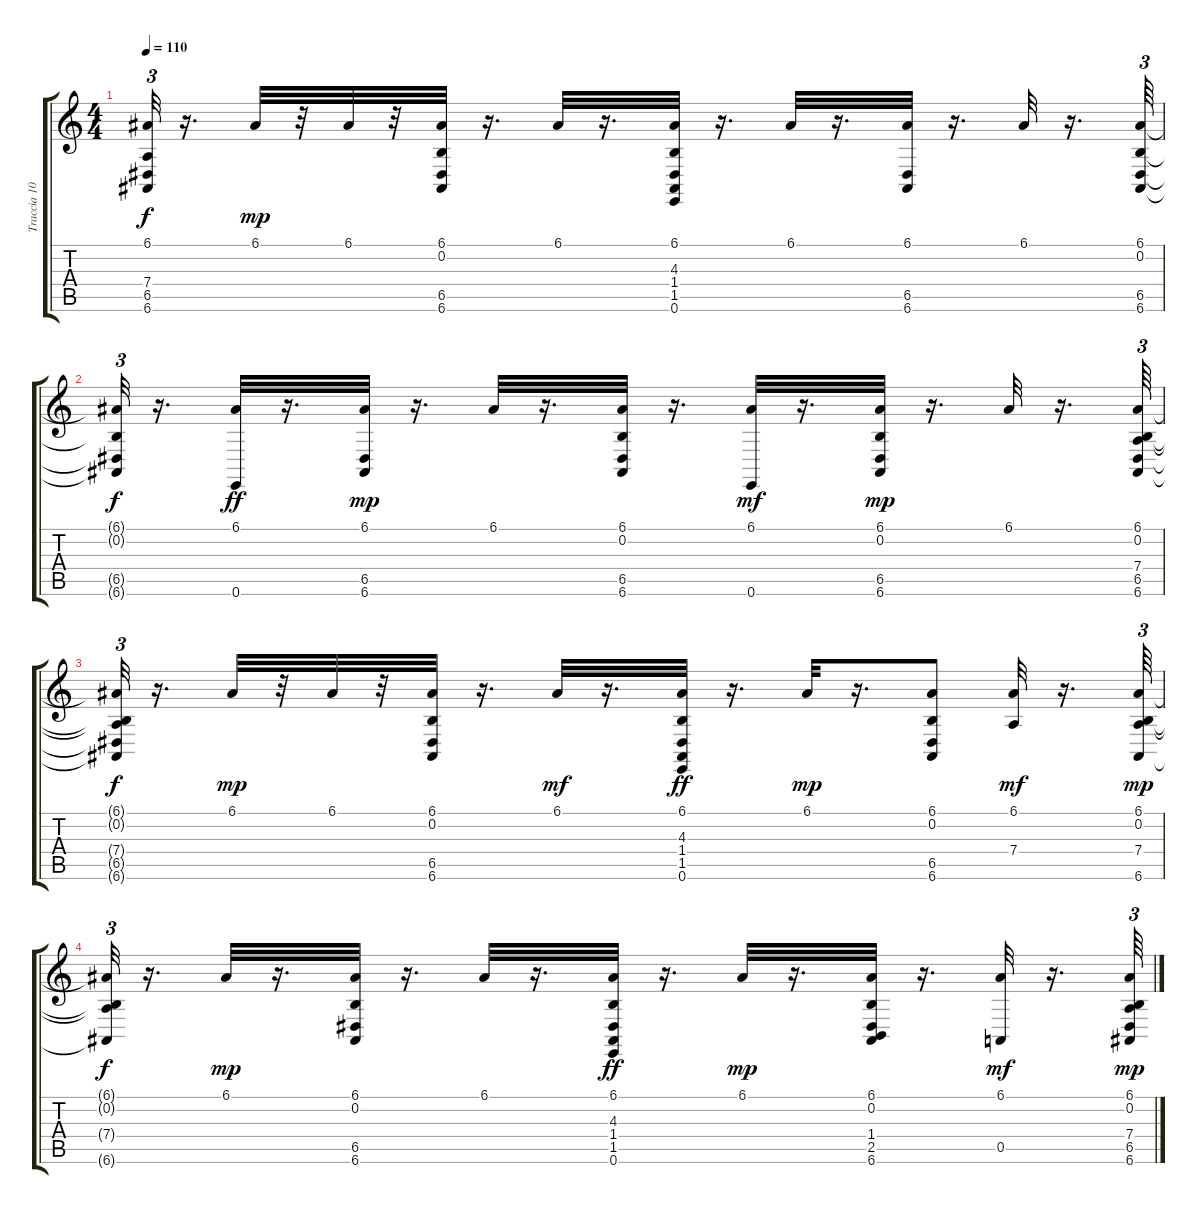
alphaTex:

\track ("Traccia 10" "Traccia 10") {mute instrument acousticgrandpiano}
\staff {score tabs}
\tuning (E4 B3 G3 D3 A2 E2) {hide}
\ts (4 4)
\tempo 110
\clef g2
\ks c
(6.1{t} 7.4{t} 6.5{t} 6.6{t}).32{tu (3 2) dy f} r.16{d} 6.1.32{dy mp} r.32 6.1.32 r.32 (6.1 0.2 6.5 6.6).32 r.16{d} 6.1.32 r.16{d} (6.1 4.3 1.4 1.5 0.6).32 r.16{d} 6.1.32 r.16{d} (6.1 6.5 6.6).32 r.16{d} 6.1.32 r.16{d} (6.1 0.2 6.5 6.6).64{tu (3 2)} |
(6.1{t} 0.2{t} 6.5{t} 6.6{t}).32{tu (3 2) dy f} r.16{d} (6.1 0.6).32{dy ff} r.16{d} (6.1 6.5 6.6).32{dy mp} r.16{d} 6.1.32 r.16{d} (6.1 0.2 6.5 6.6).32 r.16{d} (6.1 0.6).32{dy mf} r.16{d} (6.1 0.2 6.5 6.6).32{dy mp} r.16{d} 6.1.32 r.16{d} (6.1 0.2 7.4 6.5 6.6).64{tu (3 2)} |
(6.1{t} 0.2{t} 7.4{t} 6.5{t} 6.6{t}).32{tu (3 2) dy f} r.16{d} 6.1.32{dy mp} r.32 6.1.32 r.32 (6.1 0.2 6.5 6.6).32 r.16{d} 6.1.32{dy mf} r.16{d} (6.1 4.3 1.4 1.5 0.6).32{dy ff} r.16{d} 6.1.32{dy mp} r.16{d} (6.1 0.2 6.5 6.6).8 (6.1 7.4).32{dy mf} r.16{d} (6.1 0.2 7.4 6.6).64{tu (3 2) dy mp} |
(6.1{t} 0.2{t} 7.4{t} 6.6{t}).32{tu (3 2) dy f} r.16{d} 6.1.32{dy mp} r.16{d} (6.1 0.2 6.5 6.6).32 r.16{d} 6.1.32 r.16{d} (6.1 4.3 1.4 1.5 0.6).32{dy ff} r.16{d} 6.1.32{dy mp} r.16{d} (6.1 0.2 1.4 2.5 6.6).32 r.16{d} (6.1 0.5).32{dy mf} r.16{d} (6.1 0.2 7.4 6.5 6.6).64{tu (3 2) dy mp}
